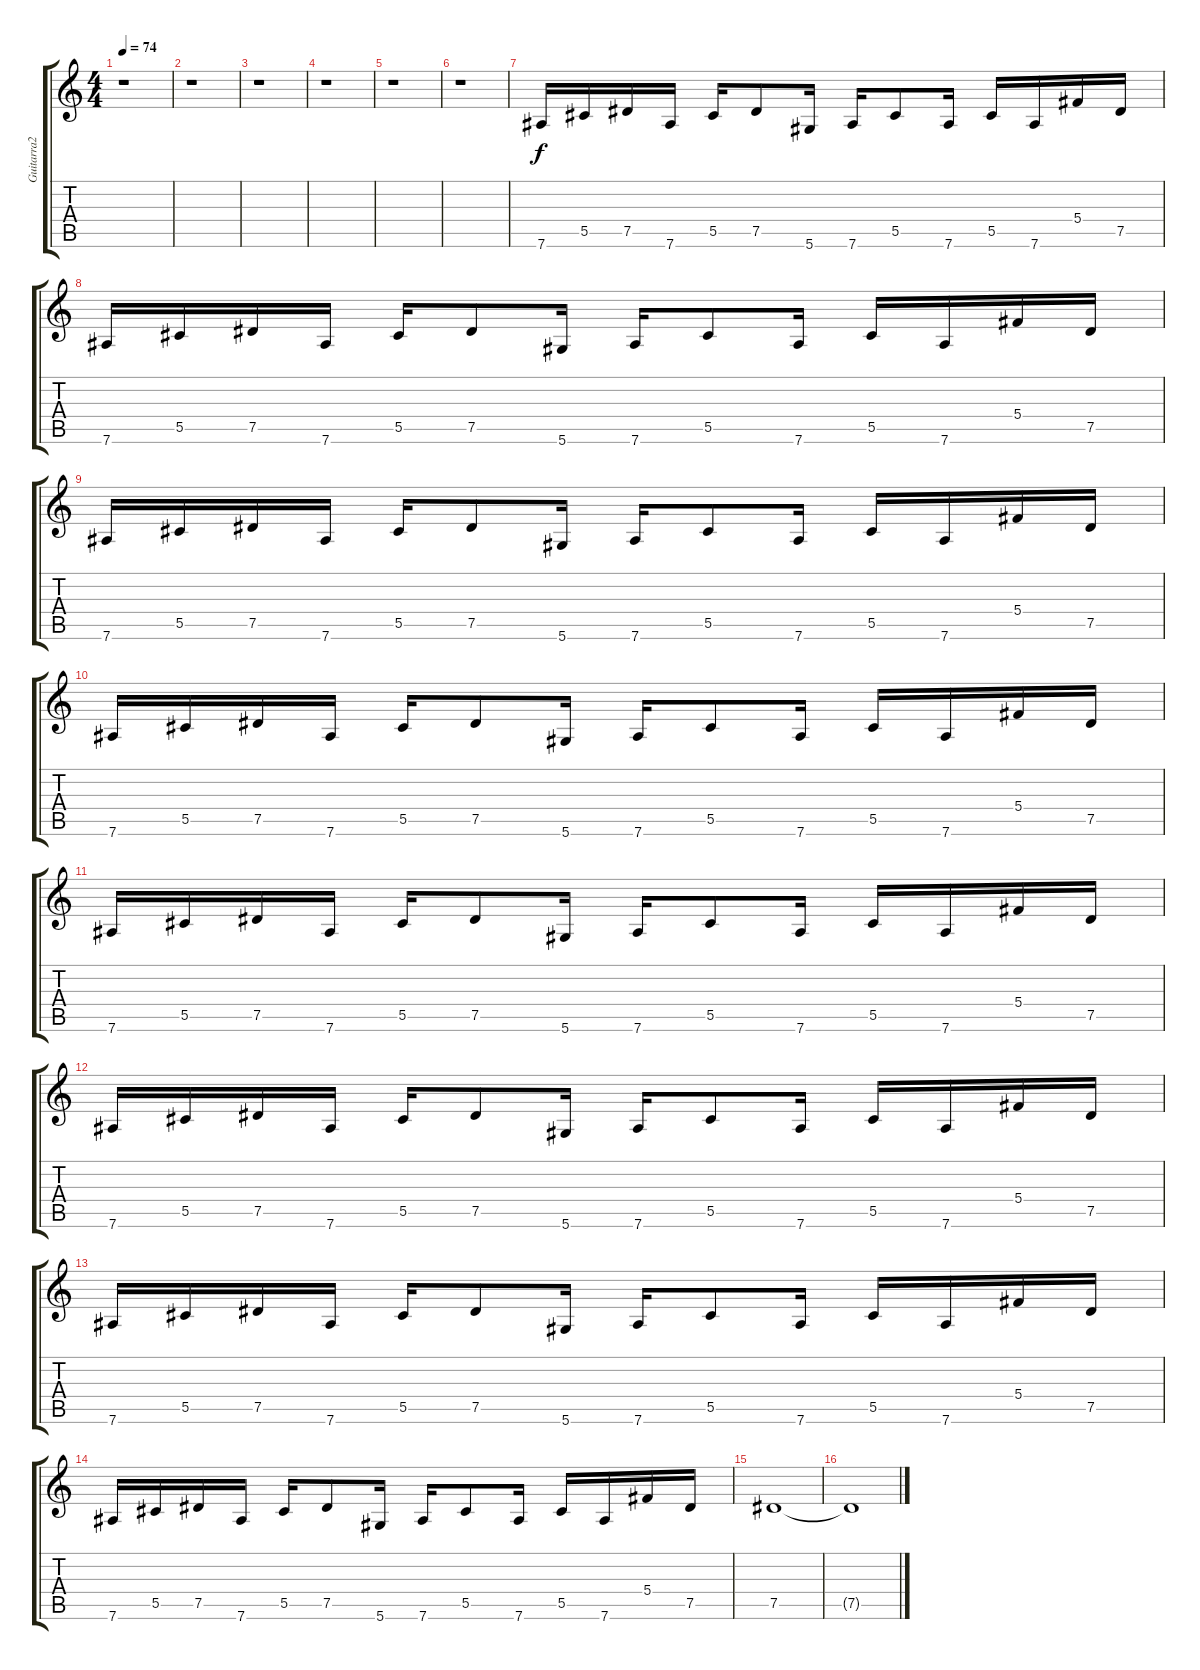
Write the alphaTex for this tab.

\track ("Guitarra2" "Guitarra2") {instrument overdrivenguitar}
\staff {score tabs}
\tuning (Eb4 Bb3 Gb3 Db3 Ab2 Eb2) {hide}
\ts (4 4)
\tempo 74
\clef g2
\ks c
r.1{dy f} |
r.1 |
r.1 |
r.1 |
r.1 |
r.1 |
7.6.16 5.5.16 7.5.16 7.6.16 5.5.16 7.5.8 5.6.16 7.6.16 5.5.8 7.6.16 5.5.16 7.6.16 5.4.16 7.5.16 |
7.6.16 5.5.16 7.5.16 7.6.16 5.5.16 7.5.8 5.6.16 7.6.16 5.5.8 7.6.16 5.5.16 7.6.16 5.4.16 7.5.16 |
7.6.16 5.5.16 7.5.16 7.6.16 5.5.16 7.5.8 5.6.16 7.6.16 5.5.8 7.6.16 5.5.16 7.6.16 5.4.16 7.5.16 |
7.6.16 5.5.16 7.5.16 7.6.16 5.5.16 7.5.8 5.6.16 7.6.16 5.5.8 7.6.16 5.5.16 7.6.16 5.4.16 7.5.16 |
7.6.16 5.5.16 7.5.16 7.6.16 5.5.16 7.5.8 5.6.16 7.6.16 5.5.8 7.6.16 5.5.16 7.6.16 5.4.16 7.5.16 |
7.6.16 5.5.16 7.5.16 7.6.16 5.5.16 7.5.8 5.6.16 7.6.16 5.5.8 7.6.16 5.5.16 7.6.16 5.4.16 7.5.16 |
7.6.16 5.5.16 7.5.16 7.6.16 5.5.16 7.5.8 5.6.16 7.6.16 5.5.8 7.6.16 5.5.16 7.6.16 5.4.16 7.5.16 |
7.6.16 5.5.16 7.5.16 7.6.16 5.5.16 7.5.8 5.6.16 7.6.16 5.5.8 7.6.16 5.5.16 7.6.16 5.4.16 7.5.16 |
7.5.1 |
7.5{t}.1
